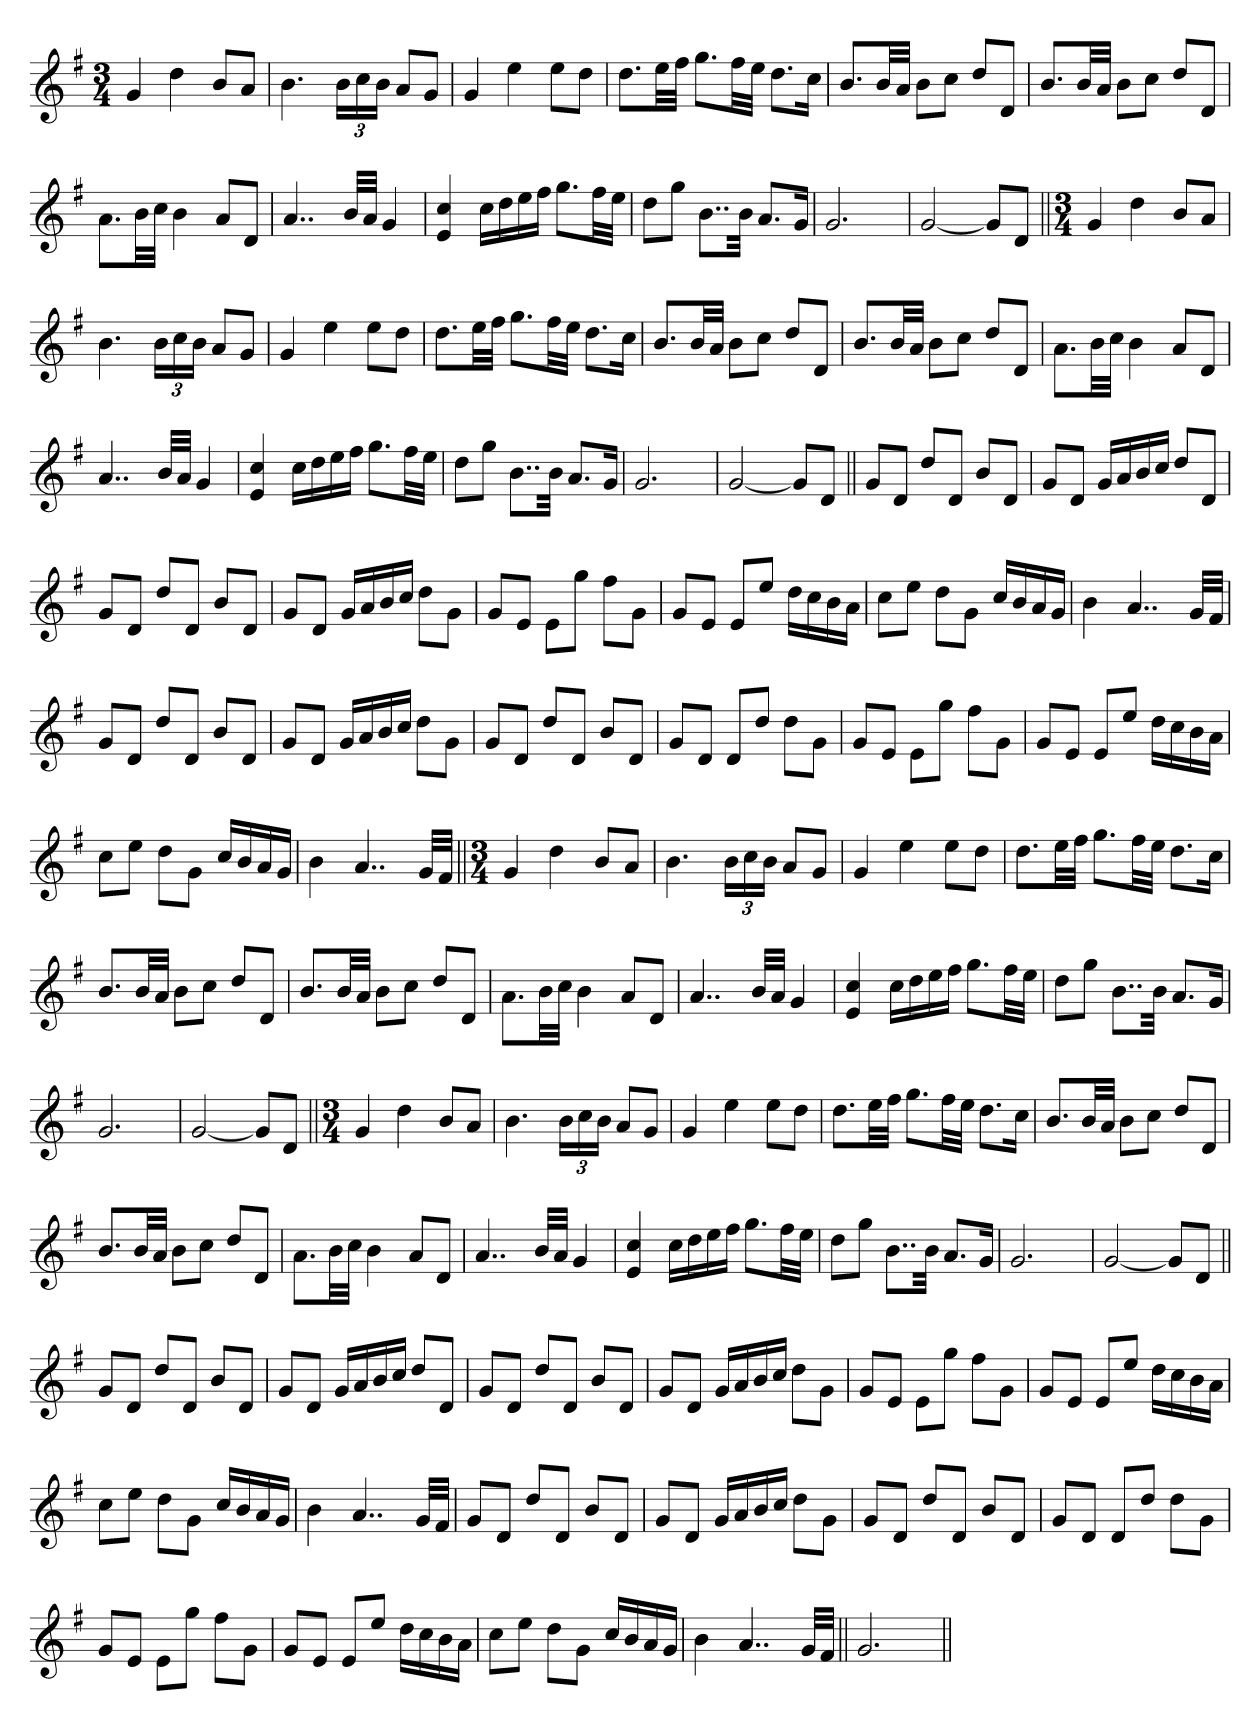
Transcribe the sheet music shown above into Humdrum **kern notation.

**kern
*part1
*staff1
*clefG2
*k[f#]
*G:
*M3/4
=1
4g
4dd
8bL
8aJ
=
4.b
24bLL
24cc
24bJJ
8aL
8gJ
=
4g
4ee
8eeL
8ddJ
=
8.ddL
32eeLL
32ff#JJJ
8.ggL
32ff#LL
32eeJJJ
8.ddL
16ccJk
=
8.bL
32bLL
32aJJJ
8bL
8ccJ
8ddL
8dJ
=
8.bL
32bLL
32aJJJ
8bL
8ccJ
8ddL
8dJ
=
8.aL
32bLL
32ccJJJ
4b
8aL
8dJ
=
4..a
32bLLL
32aJJJ
4g
=
4e 4cc
16ccLL
16dd
16ee
16ff#JJ
8.ggL
32ff#LL
32eeJJJ
=
8ddL
8ggJ
8..bL
32bJkk
8.aL
16gJk
=
2.g
=
[2g
8gL]
8dJ
=||
*M3/4
4g
4dd
8bL
8aJ
=
4.b
24bLL
24cc
24bJJ
8aL
8gJ
=
4g
4ee
8eeL
8ddJ
=
8.ddL
32eeLL
32ff#JJJ
8.ggL
32ff#LL
32eeJJJ
8.ddL
16ccJk
=
8.bL
32bLL
32aJJJ
8bL
8ccJ
8ddL
8dJ
=
8.bL
32bLL
32aJJJ
8bL
8ccJ
8ddL
8dJ
=
8.aL
32bLL
32ccJJJ
4b
8aL
8dJ
=
4..a
32bLLL
32aJJJ
4g
=
4e 4cc
16ccLL
16dd
16ee
16ff#JJ
8.ggL
32ff#LL
32eeJJJ
=
8ddL
8ggJ
8..bL
32bJkk
8.aL
16gJk
=
2.g
=
[2g
8gL]
8dJ
=||
8gL
8dJ
8ddL
8dJ
8bL
8dJ
=
8gL
8dJ
16gLL
16a
16b
16ccJJ
8ddL
8dJ
=
8gL
8dJ
8ddL
8dJ
8bL
8dJ
=
8gL
8dJ
16gLL
16a
16b
16ccJJ
8ddL
8gJ
=
8gL
8eJ
8eL
8ggJ
8ff#L
8gJ
=
8gL
8eJ
8eL
8eeJ
16ddLL
16cc
16b
16aJJ
=
8ccL
8eeJ
8ddL
8gJ
16ccLL
16b
16a
16gJJ
=
4b
4..a
32gLLL
32f#JJJ
=
8gL
8dJ
8ddL
8dJ
8bL
8dJ
=
8gL
8dJ
16gLL
16a
16b
16ccJJ
8ddL
8gJ
=
8gL
8dJ
8ddL
8dJ
8bL
8dJ
=
8gL
8dJ
8dL
8ddJ
8ddL
8gJ
=
8gL
8eJ
8eL
8ggJ
8ff#L
8gJ
=
8gL
8eJ
8eL
8eeJ
16ddLL
16cc
16b
16aJJ
=
8ccL
8eeJ
8ddL
8gJ
16ccLL
16b
16a
16gJJ
=
4b
4..a
32gLLL
32f#JJJ
=||
*M3/4
4g
4dd
8bL
8aJ
=
4.b
24bLL
24cc
24bJJ
8aL
8gJ
=
4g
4ee
8eeL
8ddJ
=
8.ddL
32eeLL
32ff#JJJ
8.ggL
32ff#LL
32eeJJJ
8.ddL
16ccJk
=
8.bL
32bLL
32aJJJ
8bL
8ccJ
8ddL
8dJ
=
8.bL
32bLL
32aJJJ
8bL
8ccJ
8ddL
8dJ
=
8.aL
32bLL
32ccJJJ
4b
8aL
8dJ
=
4..a
32bLLL
32aJJJ
4g
=
4e 4cc
16ccLL
16dd
16ee
16ff#JJ
8.ggL
32ff#LL
32eeJJJ
=
8ddL
8ggJ
8..bL
32bJkk
8.aL
16gJk
=
2.g
=
[2g
8gL]
8dJ
=||
*M3/4
4g
4dd
8bL
8aJ
=
4.b
24bLL
24cc
24bJJ
8aL
8gJ
=
4g
4ee
8eeL
8ddJ
=
8.ddL
32eeLL
32ff#JJJ
8.ggL
32ff#LL
32eeJJJ
8.ddL
16ccJk
=
8.bL
32bLL
32aJJJ
8bL
8ccJ
8ddL
8dJ
=
8.bL
32bLL
32aJJJ
8bL
8ccJ
8ddL
8dJ
=
8.aL
32bLL
32ccJJJ
4b
8aL
8dJ
=
4..a
32bLLL
32aJJJ
4g
=
4e 4cc
16ccLL
16dd
16ee
16ff#JJ
8.ggL
32ff#LL
32eeJJJ
=
8ddL
8ggJ
8..bL
32bJkk
8.aL
16gJk
=
2.g
=
[2g
8gL]
8dJ
=||
8gL
8dJ
8ddL
8dJ
8bL
8dJ
=
8gL
8dJ
16gLL
16a
16b
16ccJJ
8ddL
8dJ
=
8gL
8dJ
8ddL
8dJ
8bL
8dJ
=
8gL
8dJ
16gLL
16a
16b
16ccJJ
8ddL
8gJ
=
8gL
8eJ
8eL
8ggJ
8ff#L
8gJ
=
8gL
8eJ
8eL
8eeJ
16ddLL
16cc
16b
16aJJ
=
8ccL
8eeJ
8ddL
8gJ
16ccLL
16b
16a
16gJJ
=
4b
4..a
32gLLL
32f#JJJ
=
8gL
8dJ
8ddL
8dJ
8bL
8dJ
=
8gL
8dJ
16gLL
16a
16b
16ccJJ
8ddL
8gJ
=
8gL
8dJ
8ddL
8dJ
8bL
8dJ
=
8gL
8dJ
8dL
8ddJ
8ddL
8gJ
=
8gL
8eJ
8eL
8ggJ
8ff#L
8gJ
=
8gL
8eJ
8eL
8eeJ
16ddLL
16cc
16b
16aJJ
=
8ccL
8eeJ
8ddL
8gJ
16ccLL
16b
16a
16gJJ
=
4b
4..a
32gLLL
32f#JJJ
=||
2.g
=||
*-
